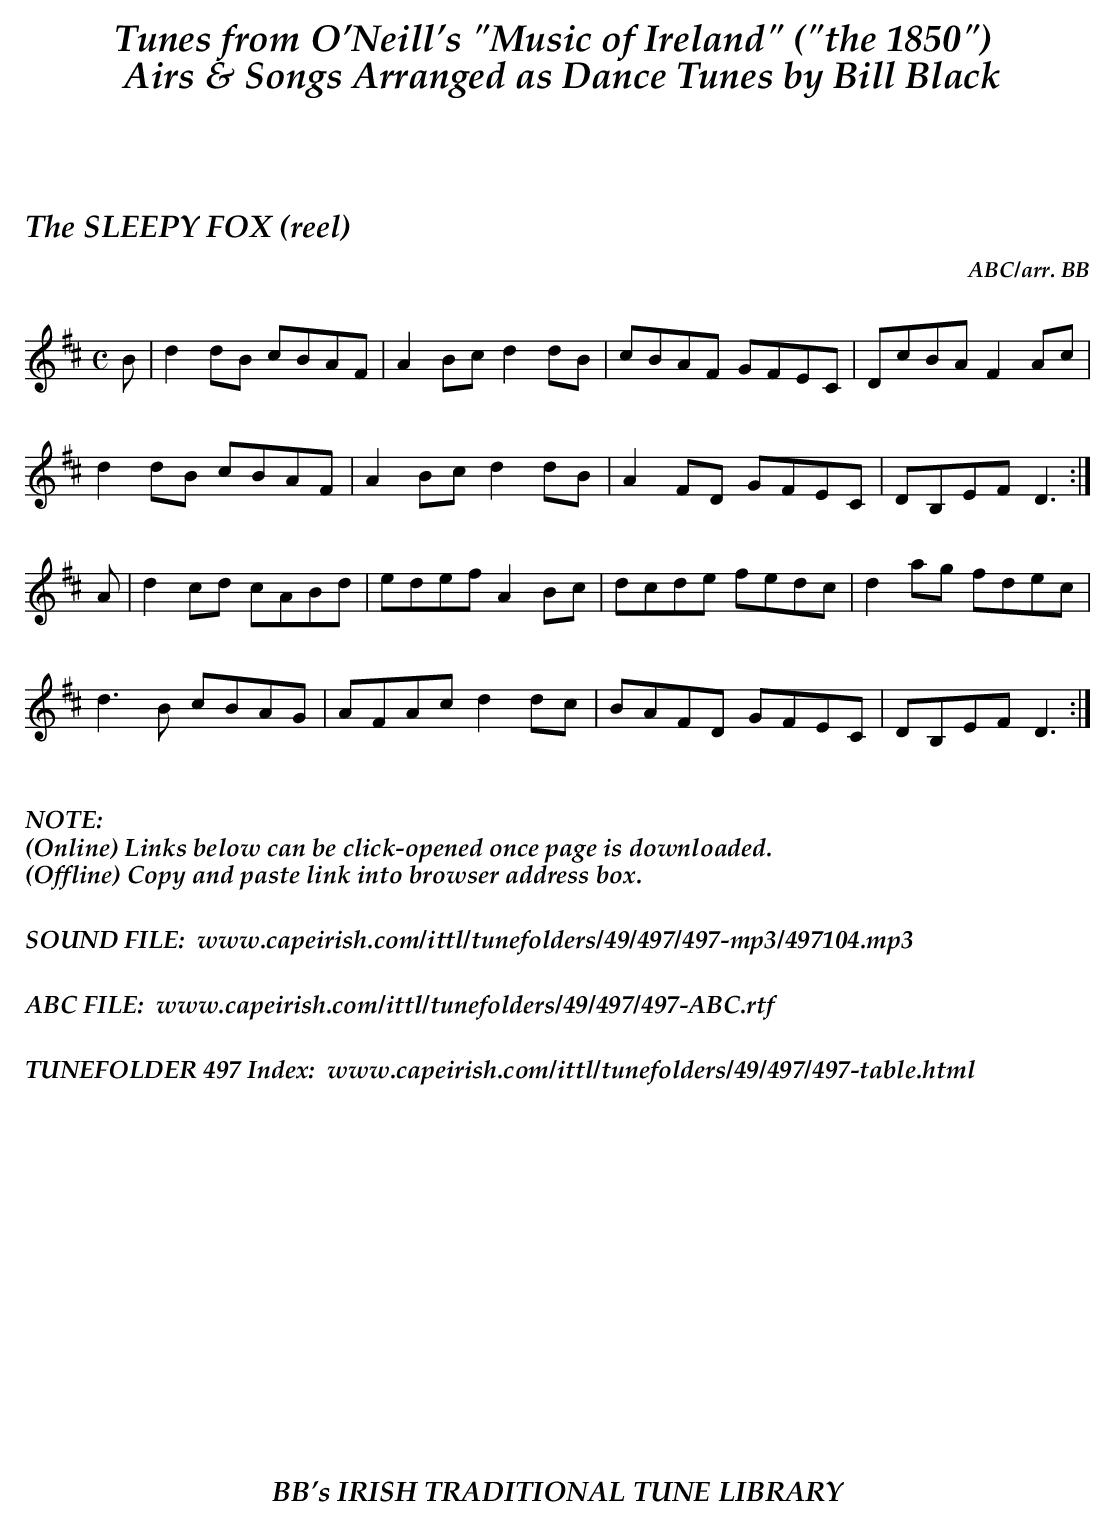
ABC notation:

X:1
T:SLEEPY FOX (reel), The
C:ABC/arr. BB
M:C
L:1/8
K:D
B|d2dB cBAF|A2Bc d2dB|cBAF GFEC|DcBA F2Ac|
d2dB cBAF|A2Bc d2dB|A2FD GFEC|DB,EF D3 :|
A|d2cd cABd|edef A2Bc|dcde fedc|d2ag fdec|
d3B cBAG|AFAc d2dc|BAFD GFEC|DB,EF D3 :|
%%vskip .3in
%%textoption left
%%textfont "Palatino-BoldItalic" 16
%%begintext
%%NOTE:
(Online) Links below can be click-opened once page is downloaded.
(Offline) Copy and paste link into browser address box.
%%
%%
SOUND FILE:  www.capeirish.com/ittl/tunefolders/49/497/497-mp3/497104.mp3
%%
%%
ABC FILE:  www.capeirish.com/ittl/tunefolders/49/497/497-ABC.rtf
%%
%%
TUNEFOLDER 497 Index:  www.capeirish.com/ittl/tunefolders/49/497/497-table.html
